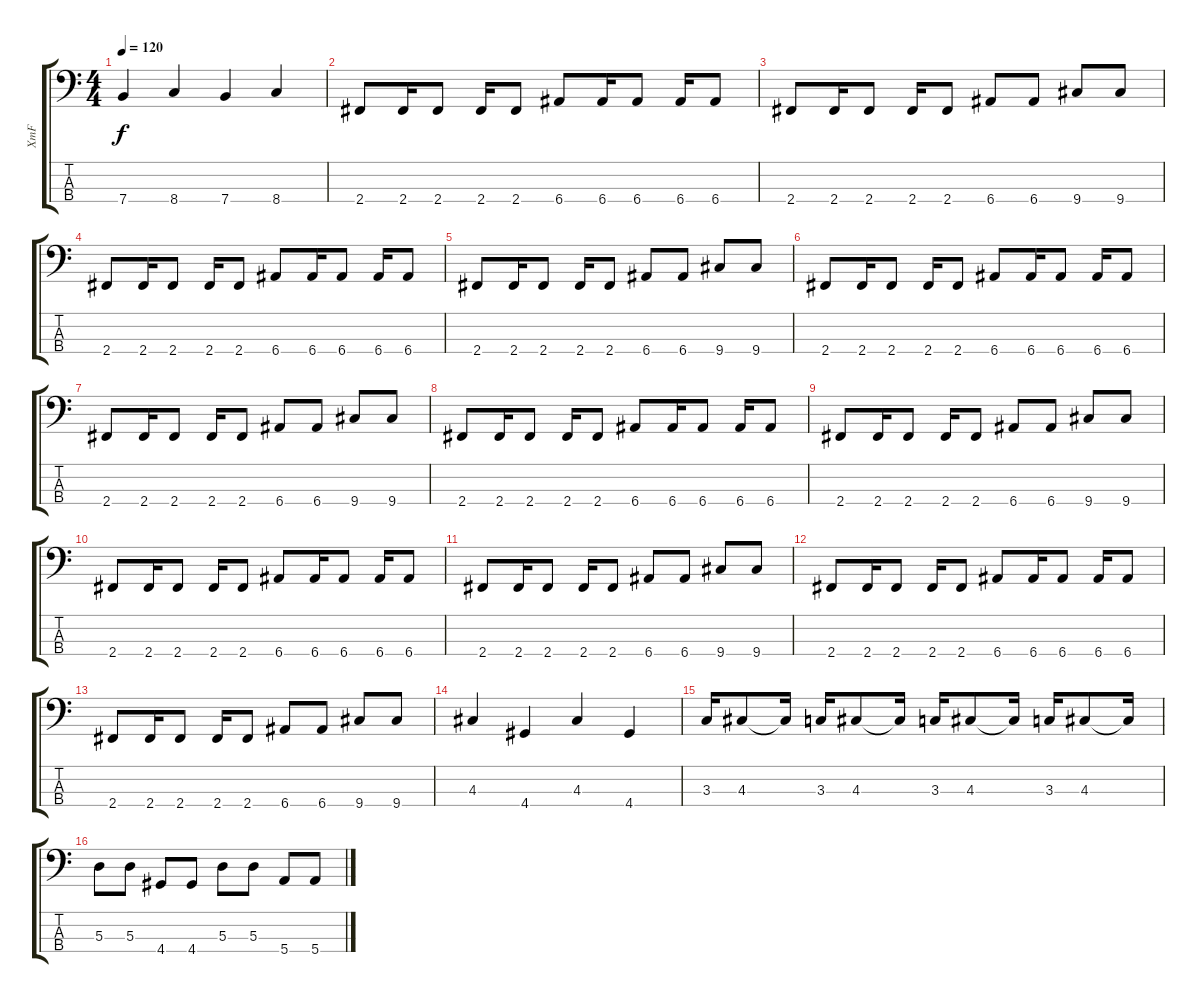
\track ("XmF" "XmF") {instrument electricbassfinger}
\staff {score tabs}
\tuning (G2 D2 A1 E1) {hide}
\ts (4 4)
\tempo 120
\clef f4
\ks c
7.4.4{dy f instrument electricbassfinger} 8.4.4 7.4.4 8.4.4 |
2.4.8 2.4.16 2.4.8 2.4.16 2.4.8 6.4.8 6.4.16 6.4.8 6.4.16 6.4.8 |
2.4.8 2.4.16 2.4.8 2.4.16 2.4.8 6.4.8 6.4.8 9.4.8 9.4.8 |
2.4.8 2.4.16 2.4.8 2.4.16 2.4.8 6.4.8 6.4.16 6.4.8 6.4.16 6.4.8 |
2.4.8 2.4.16 2.4.8 2.4.16 2.4.8 6.4.8 6.4.8 9.4.8 9.4.8 |
2.4.8 2.4.16 2.4.8 2.4.16 2.4.8 6.4.8 6.4.16 6.4.8 6.4.16 6.4.8 |
2.4.8 2.4.16 2.4.8 2.4.16 2.4.8 6.4.8 6.4.8 9.4.8 9.4.8 |
2.4.8 2.4.16 2.4.8 2.4.16 2.4.8 6.4.8 6.4.16 6.4.8 6.4.16 6.4.8 |
2.4.8 2.4.16 2.4.8 2.4.16 2.4.8 6.4.8 6.4.8 9.4.8 9.4.8 |
2.4.8 2.4.16 2.4.8 2.4.16 2.4.8 6.4.8 6.4.16 6.4.8 6.4.16 6.4.8 |
2.4.8 2.4.16 2.4.8 2.4.16 2.4.8 6.4.8 6.4.8 9.4.8 9.4.8 |
2.4.8 2.4.16 2.4.8 2.4.16 2.4.8 6.4.8 6.4.16 6.4.8 6.4.16 6.4.8 |
2.4.8 2.4.16 2.4.8 2.4.16 2.4.8 6.4.8 6.4.8 9.4.8 9.4.8 |
4.3.4 4.4.4 4.3.4 4.4.4 |
3.3.16 4.3.8 4.3{t}.16 3.3.16 4.3.8 4.3{t}.16 3.3.16 4.3.8 4.3{t}.16 3.3.16 4.3.8 4.3{t}.16 |
5.3.8 5.3.8 4.4.8 4.4.8 5.3.8 5.3.8 5.4.8 5.4.8
